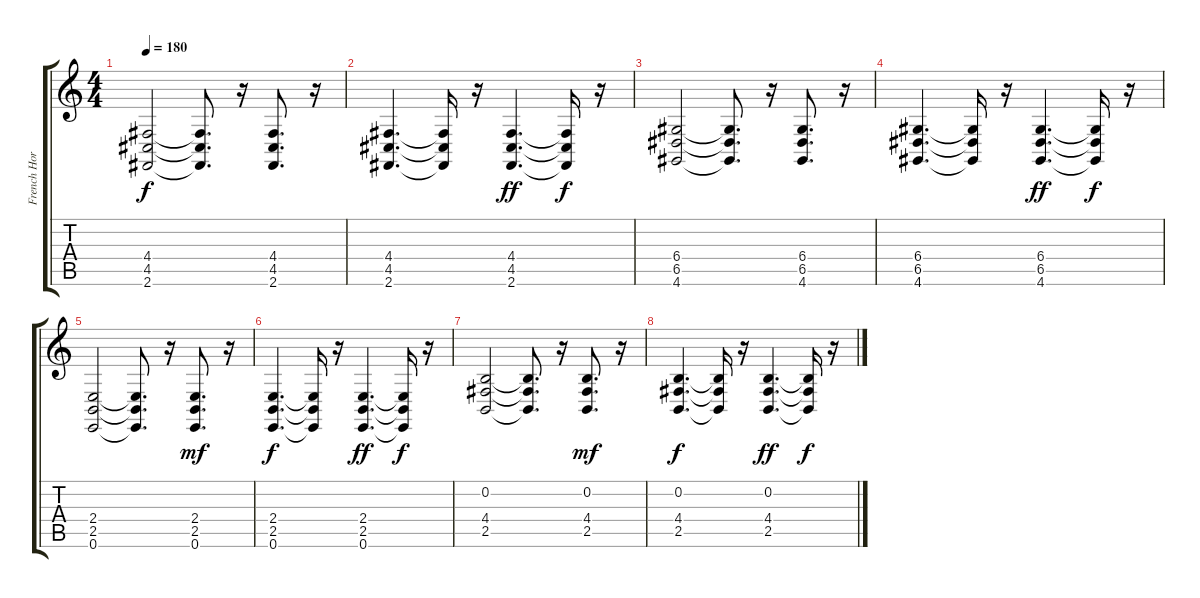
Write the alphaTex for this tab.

\track ("French Horn" "French Hor") {instrument brasssection}
\staff {score tabs}
\tuning (E4 B3 G3 D3 A2 E2) {hide}
\ts (4 4)
\tempo 180
\clef g2
\ks c
(4.4 4.5 2.6).2{dy f} (4.4{t} 4.5{t} 2.6{t}).8{d} r.16 (4.4 4.5 2.6).8{d} r.16 |
(4.4 4.5 2.6).4{d} (4.4{t} 4.5{t} 2.6{t}).16 r.16 (4.4 4.5 2.6).4{d dy ff} (4.4{t} 4.5{t} 2.6{t}).16{dy f} r.16 |
(6.4 6.5 4.6).2 (6.4{t} 6.5{t} 4.6{t}).8{d} r.16 (6.4 6.5 4.6).8{d} r.16 |
(6.4 6.5 4.6).4{d} (6.4{t} 6.5{t} 4.6{t}).16 r.16 (6.4 6.5 4.6).4{d dy ff} (6.4{t} 6.5{t} 4.6{t}).16{dy f} r.16 |
(2.4 2.5 0.6).2 (2.4{t} 2.5{t} 0.6{t}).8{d} r.16 (2.4 2.5 0.6).8{d dy mf} r.16 |
(2.4 2.5 0.6).4{d dy f} (2.4{t} 2.5{t} 0.6{t}).16 r.16 (2.4 2.5 0.6).4{d dy ff} (2.4{t} 2.5{t} 0.6{t}).16{dy f} r.16 |
(0.2 4.4 2.5).2 (0.2{t} 4.4{t} 2.5{t}).8{d} r.16 (0.2 4.4 2.5).8{d dy mf} r.16 |
(0.2 4.4 2.5).4{d dy f} (0.2{t} 4.4{t} 2.5{t}).16 r.16 (0.2 4.4 2.5).4{d dy ff} (0.2{t} 4.4{t} 2.5{t}).16{dy f} r.16
